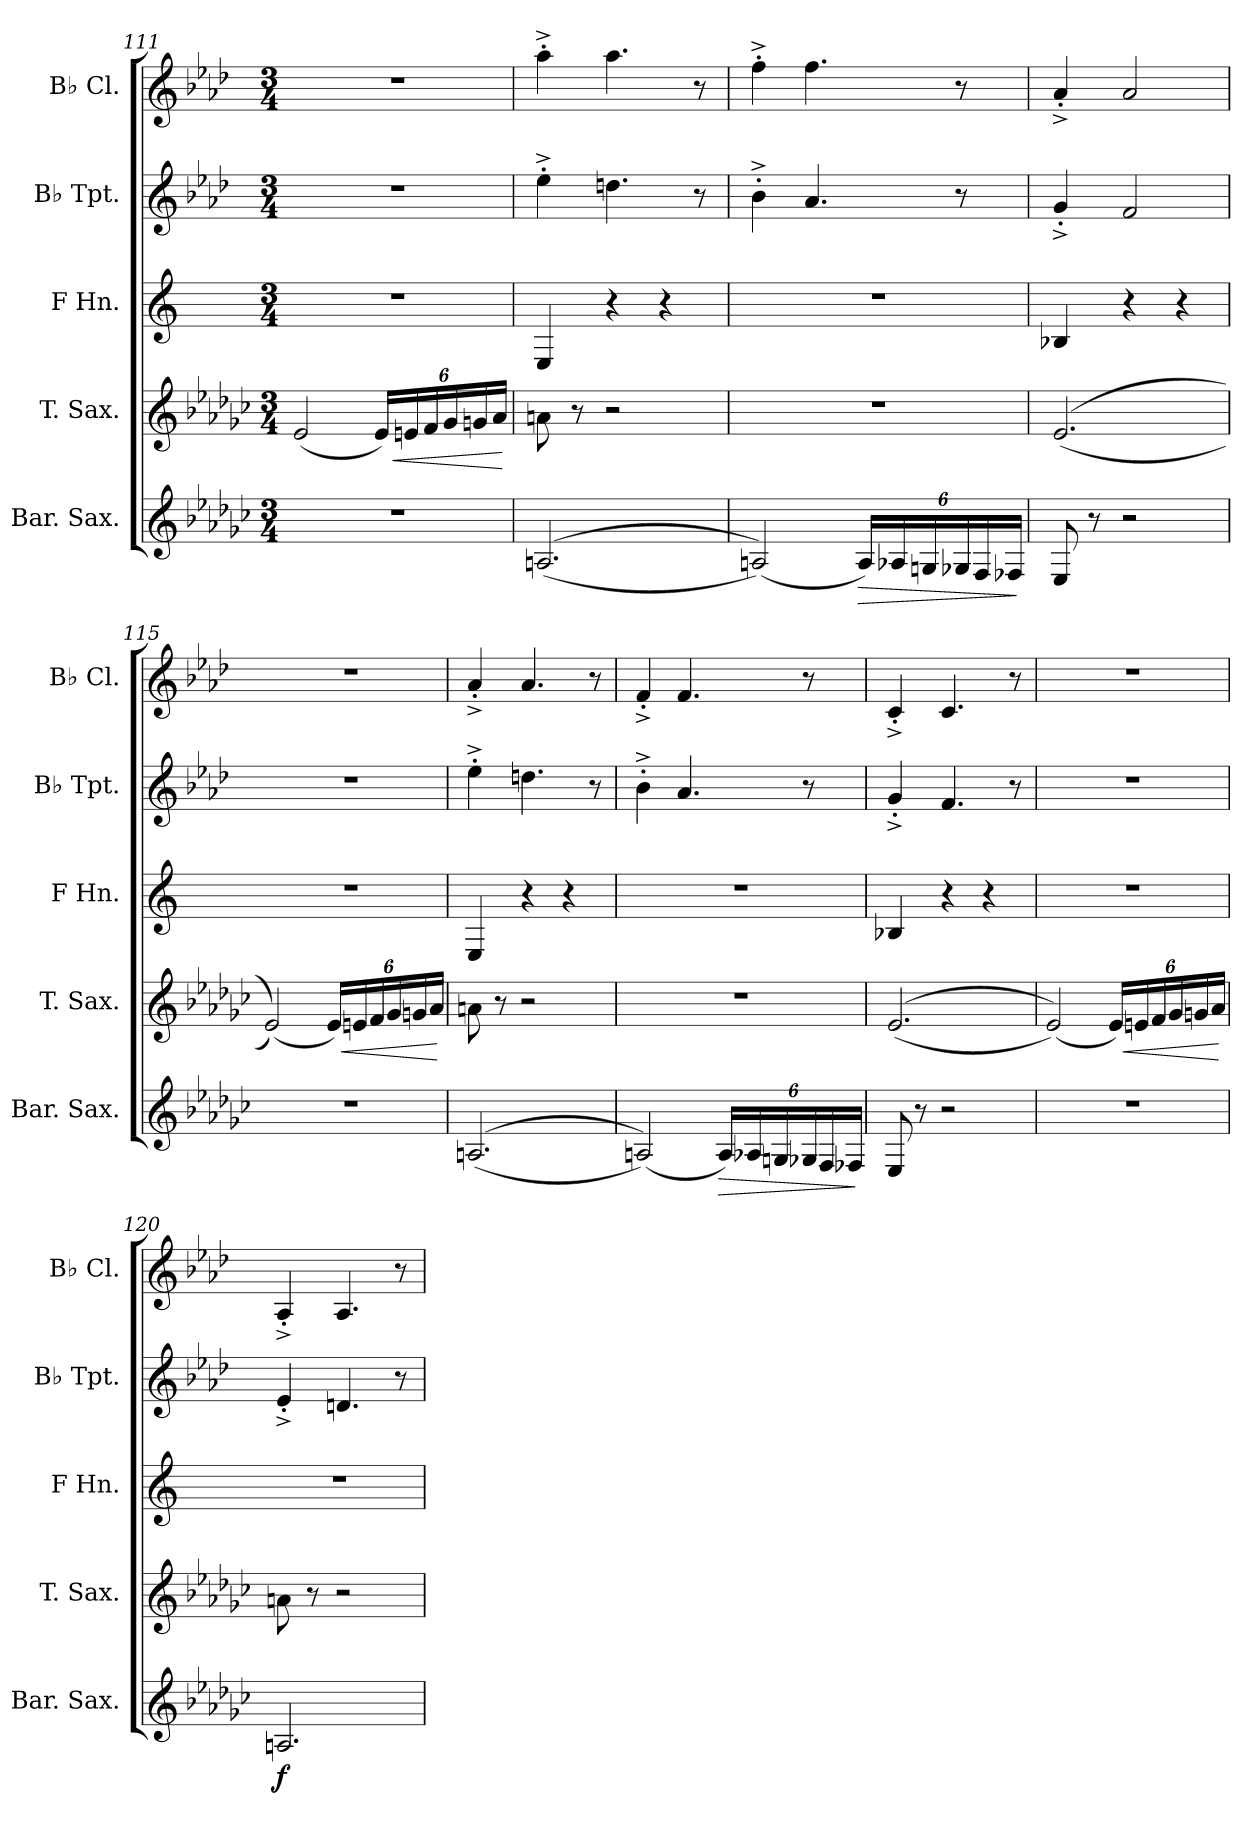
**kern	**dynam	**kern	**dynam	**kern	**kern	**kern
*part5	*part5	*part4	*part4	*part3	*part2	*part1
*staff5	*staff5	*staff4	*staff4	*staff3	*staff2	*staff1
*I"Bar. Sax.	*	*I"T. Sax.	*	*I"F Hn.	*I"B♭ Tpt.	*I"B♭ Cl.
*I'Bar. Sax.	*	*I'T. Sax.	*	*I'F Hn.	*I'B♭ Tpt.	*I'B♭ Cl.
*clefG2	*	*clefG2	*	*clefG2	*clefG2	*clefG2
*ITrd12c21	*	*ITrd8c14	*	*ITrd4c7	*ITrd1c2	*ITrd1c2
*k[b-e-a-d-g-c-]	*	*k[b-e-a-d-g-c-]	*	*k[b-]	*k[b-e-a-d-g-c-]	*k[b-e-a-d-g-c-]
*M3/4	*	*M3/4	*	*M3/4	*M3/4	*M3/4
=111	=111	=111	=111	=111	=111	=111
2.r	.	(2E-/	.	2.r	2.r	2.r
*	*	*Xbrackettup	*	*	*	*
.	.	24E-/LL)	.	.	.	.
!	!	!	!LO:HP:b	!	!	!
.	.	24En/	<	.	.	.
.	.	24F/	.	.	.	.
.	.	24G-/	.	.	.	.
.	.	24Gn/	.	.	.	.
.	.	24A-/JJ	.	.	.	.
.	.	.	[	.	.	.
!!LO:LB:g=z
=112	=112	=112	=112	=112	=112	=112
((2.AAn/	.	8An\	.	4AA/	4dd-'^\	4gg-'^\
.	.	8r	.	.	.	.
.	.	2r	.	4r	4.ccn\	4.gg-\
.	.	.	.	4r	.	.
.	.	.	.	.	8r	8r
=113	=113	=113	=113	=113	=113	=113
(2AAn/))	.	2.r	.	2.r	4a-'^\	4ee-'^\
.	.	.	.	.	4.g-/	4.ee-\
*Xbrackettup	*	*	*	*	*	*
!	!LO:HP:b	!	!	!	!	!
24AA/LL)	>	.	.	.	.	.
24AA-X/	.	.	.	.	.	.
24GGn/	.	.	.	.	.	.
24GG-X/	.	.	.	.	8r	8r
24FF/	.	.	.	.	.	.
24FF-X/JJ	.	.	.	.	.	.
.	]	.	.	.	.	.
=114	=114	=114	=114	=114	=114	=114
8EE-/	.	((2.E-/	.	4E-X/	4f'^/	4g-'^/
8r	.	.	.	.	.	.
2r	.	.	.	4r	2e-/	2g-/
.	.	.	.	4r	.	.
=115	=115	=115	=115	=115	=115	=115
2.r	.	(2E-/))	.	2.r	2.r	2.r
.	.	24E-/LL)	.	.	.	.
!	!	!	!LO:HP:b	!	!	!
.	.	24En/	<	.	.	.
.	.	24F/	.	.	.	.
.	.	24G-/	.	.	.	.
.	.	24Gn/	.	.	.	.
.	.	24A-/JJ	.	.	.	.
.	.	.	[	.	.	.
=116	=116	=116	=116	=116	=116	=116
((2.AAn/	.	8An\	.	4AA/	4dd-'^\	4g-'^/
.	.	8r	.	.	.	.
.	.	2r	.	4r	4.ccn\	4.g-/
.	.	.	.	4r	.	.
.	.	.	.	.	8r	8r
!!LO:PB:g=z
=117	=117	=117	=117	=117	=117	=117
(2AAn/))	.	2.r	.	2.r	4a-'^\	4e-'^/
.	.	.	.	.	4.g-/	4.e-/
!	!LO:HP:b	!	!	!	!	!
24AA/LL)	>	.	.	.	.	.
24AA-X/	.	.	.	.	.	.
24GGn/	.	.	.	.	.	.
24GG-X/	.	.	.	.	8r	8r
24FF/	.	.	.	.	.	.
24FF-X/JJ	.	.	.	.	.	.
.	]	.	.	.	.	.
=118	=118	=118	=118	=118	=118	=118
8EE-/	.	((2.E-/	.	4E-X/	4f'^/	4B-'^/
8r	.	.	.	.	.	.
2r	.	.	.	4r	4.e-/	4.B-/
.	.	.	.	4r	.	.
.	.	.	.	.	8r	8r
=119	=119	=119	=119	=119	=119	=119
2.r	.	(2E-/))	.	2.r	2.r	2.r
.	.	24E-/LL)	.	.	.	.
!	!	!	!LO:HP:b	!	!	!
.	.	24En/	<	.	.	.
.	.	24F/	.	.	.	.
.	.	24G-/	.	.	.	.
.	.	24Gn/	.	.	.	.
.	.	24A-/JJ	.	.	.	.
.	.	.	[	.	.	.
=120	=120	=120	=120	=120	=120	=120
!	!LO:DY:b	!	!	!	!	!
2.AAn/	f	8An\	.	2.r	4d-'^/	4G-'^/
.	.	8r	.	.	.	.
.	.	2r	.	.	4.cn/	4.G-/
.	.	.	.	.	8r	8r
=	=	=	=	=	=	=
*-	*-	*-	*-	*-	*-	*-
